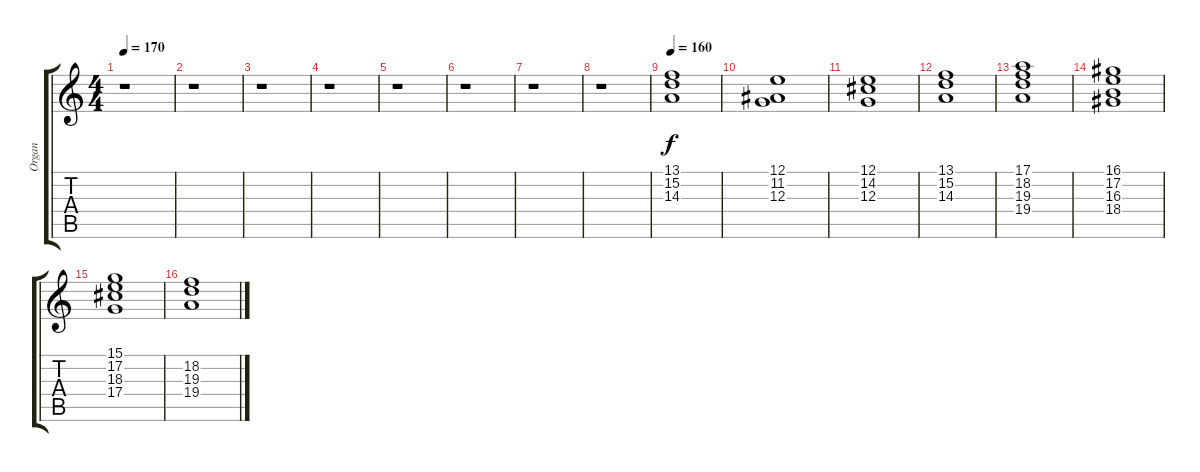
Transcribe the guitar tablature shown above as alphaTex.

\track ("Organ" "Organ") {instrument churchorgan}
\staff {score tabs}
\tuning (E4 B3 G3 D3 A2 E2) {hide}
\ts (4 4)
\tempo 170
\clef g2
\ks c
r.1{dy f} |
r.1 |
r.1 |
r.1 |
r.1 |
r.1 |
r.1 |
r.1 |
\tempo 160
(13.1 15.2 14.3).1{volume 8} |
(12.1 11.2 12.3).1 |
(12.1 14.2 12.3).1 |
(13.1 15.2 14.3).1 |
(17.1 18.2 19.3 19.4).1 |
(16.1 17.2 16.3 18.4).1 |
(15.1 17.2 18.3 17.4).1 |
(18.2 19.3 19.4).1
